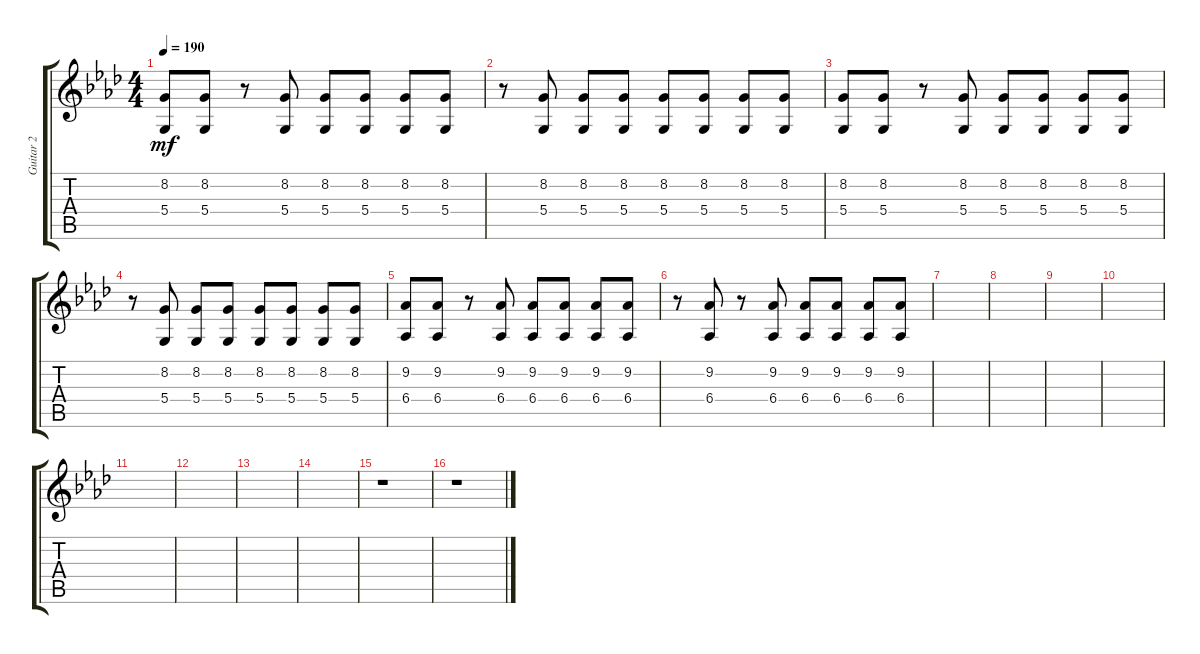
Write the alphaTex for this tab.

\track ("Guitar 2" "Guitar 2") {instrument cello}
\staff {score tabs}
\tuning (E4 B3 G3 D3 A2 E2) {hide}
\ts (4 4)
\tempo 190
\clef g2
\ks ab
(8.2 5.4).8{dy mf} (8.2 5.4).8 r.8 (8.2 5.4).8 (8.2 5.4).8 (8.2 5.4).8 (8.2 5.4).8 (8.2 5.4).8 |
r.8 (8.2 5.4).8 (8.2 5.4).8 (8.2 5.4).8 (8.2 5.4).8 (8.2 5.4).8 (8.2 5.4).8 (8.2 5.4).8 |
(8.2 5.4).8 (8.2 5.4).8 r.8 (8.2 5.4).8 (8.2 5.4).8 (8.2 5.4).8 (8.2 5.4).8 (8.2 5.4).8 |
r.8 (8.2 5.4).8 (8.2 5.4).8 (8.2 5.4).8 (8.2 5.4).8 (8.2 5.4).8 (8.2 5.4).8 (8.2 5.4).8 |
(9.2 6.4).8 (9.2 6.4).8 r.8 (9.2 6.4).8 (9.2 6.4).8 (9.2 6.4).8 (9.2 6.4).8 (9.2 6.4).8 |
r.8 (9.2 6.4).8 r.8 (9.2 6.4).8 (9.2 6.4).8 (9.2 6.4).8 (9.2 6.4).8 (9.2 6.4).8 |
|
|
|
|
|
|
|
|
r.1 |
r.1
